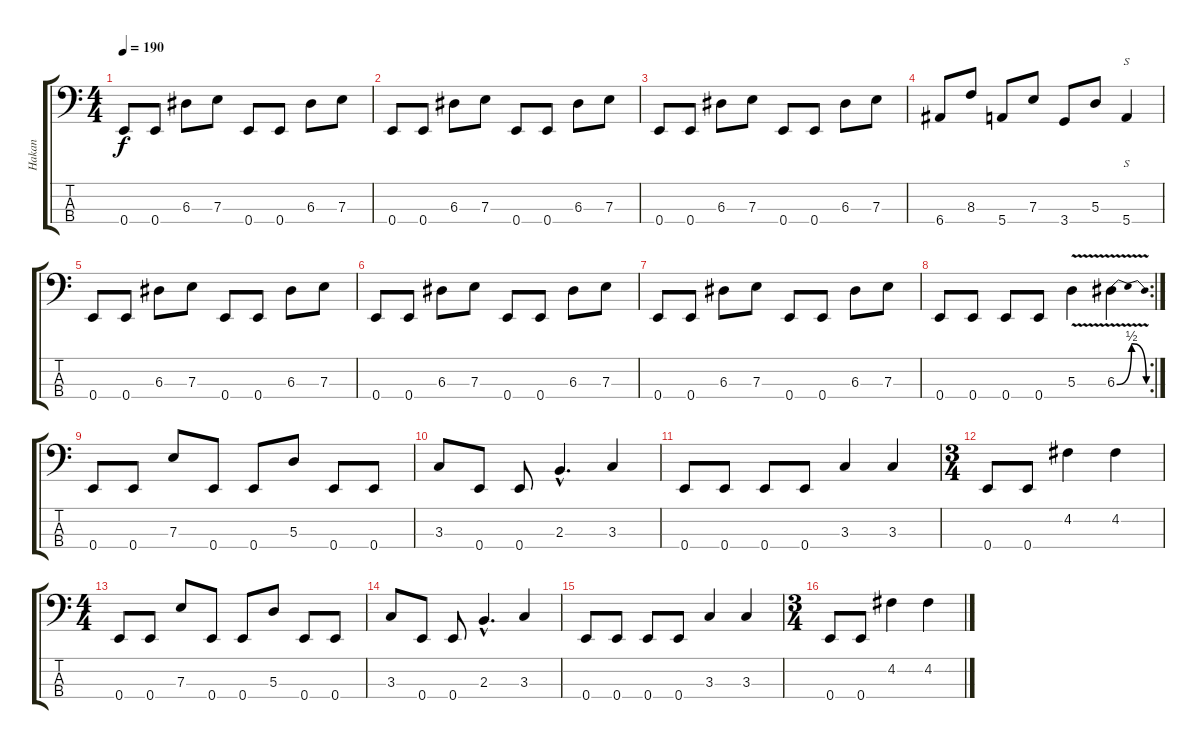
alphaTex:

\track ("Hakan" "Hakan") {instrument electricbassfinger}
\staff {score tabs}
\tuning (G2 D2 A1 E1) {hide}
\ts (4 4)
\tempo 190
\clef f4
\ks c
0.4.8{dy f instrument electricbassfinger} 0.4.8 6.3.8 7.3.8 0.4.8 0.4.8 6.3.8 7.3.8 |
0.4.8 0.4.8 6.3.8 7.3.8 0.4.8 0.4.8 6.3.8 7.3.8 |
0.4.8 0.4.8 6.3.8 7.3.8 0.4.8 0.4.8 6.3.8 7.3.8 |
6.4.8 8.3.8 5.4.8 7.3.8 3.4.8 5.3.8 5.4.4{s} |
0.4.8 0.4.8 6.3.8 7.3.8 0.4.8 0.4.8 6.3.8 7.3.8 |
0.4.8 0.4.8 6.3.8 7.3.8 0.4.8 0.4.8 6.3.8 7.3.8 |
0.4.8 0.4.8 6.3.8 7.3.8 0.4.8 0.4.8 6.3.8 7.3.8 |
\rc 2
0.4.8 0.4.8 0.4.8 0.4.8 5.3{v}.4 6.3{be (bendrelease 0 0 30 2 30 2 60 0) v}.4 |
0.4.8 0.4.8 7.3.8 0.4.8 0.4.8 5.3.8 0.4.8 0.4.8 |
3.3.8 0.4.8 0.4.8 2.3{hac}.4{d} 3.3.4 |
0.4.8 0.4.8 0.4.8 0.4.8 3.3.4 3.3.4 |
\ts (3 4)
0.4.8 0.4.8 4.2.4 4.2.4 |
\ts (4 4)
0.4.8 0.4.8 7.3.8 0.4.8 0.4.8 5.3.8 0.4.8 0.4.8 |
3.3.8 0.4.8 0.4.8 2.3{hac}.4{d} 3.3.4 |
0.4.8 0.4.8 0.4.8 0.4.8 3.3.4 3.3.4 |
\ts (3 4)
0.4.8 0.4.8 4.2.4 4.2.4
